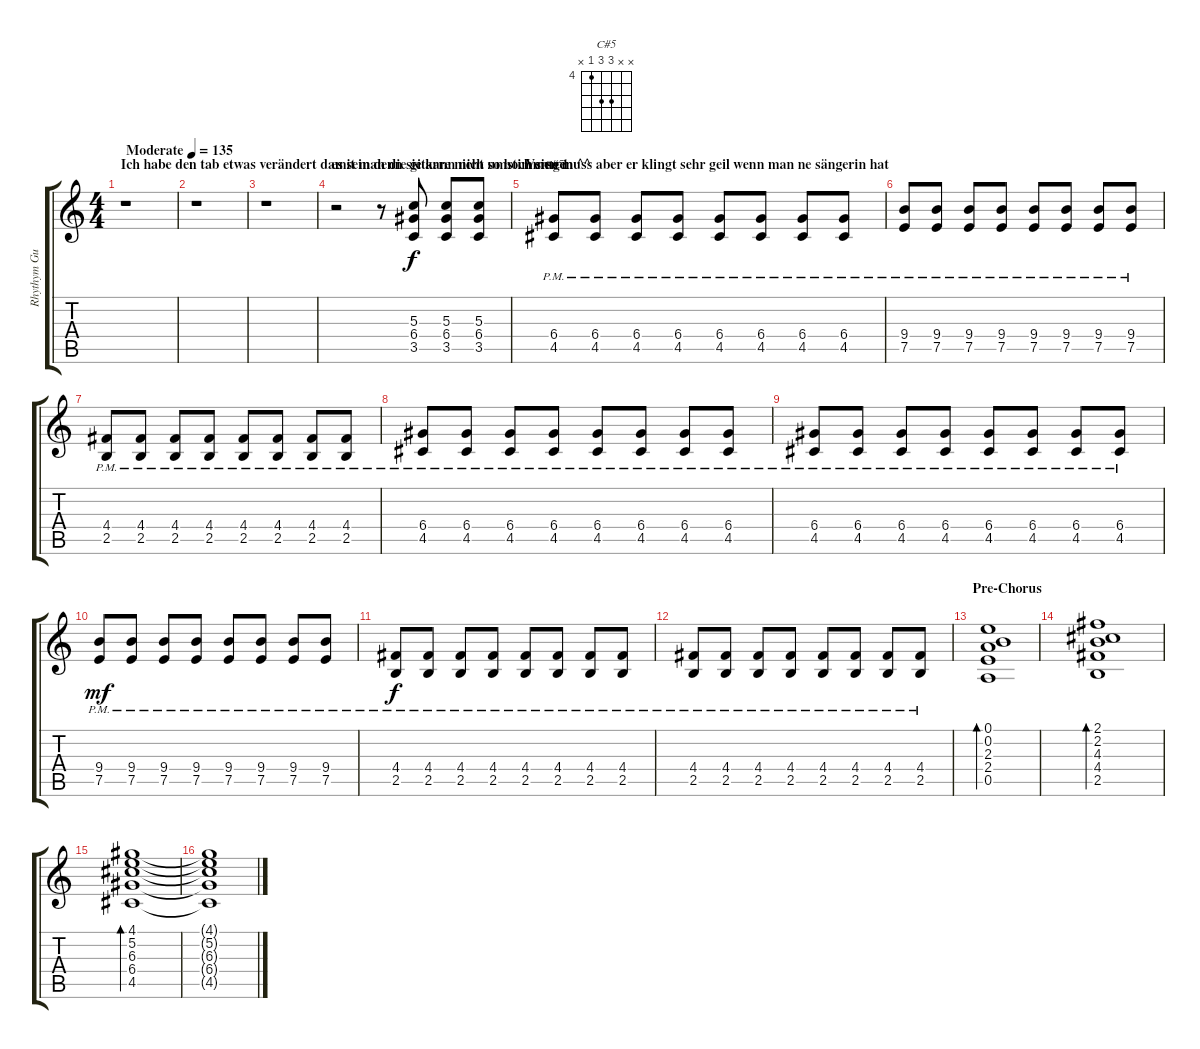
\track ("Rhythym Guitar (R)" "Rhythym Gu") {instrument acousticguitarsteel}
\staff {score tabs}
\tuning (E4 B3 G3 D3 A2 E2) {hide}
\chord ("C#5" x x 6 6 4 x) {firstfret 4}
\ts (4 4)
\section ("" "Ich habe den tab etwas verändert damit man die gitarre nicht umstimmen muss aber er klingt sehr geil wenn man ne sängerin hat")
\tempo (135 "Moderate")
\clef g2
\ks c
r.1{dy f instrument acousticguitarsteel} |
r.1 |
r.1 |
\section ("" "es sein denn sie kann nich so hoch singen ^^")
r.2 r.8 (5.3 6.4 3.5).8 (5.3 6.4 3.5).8 (5.3 6.4 3.5).8 |
\section ("" "Verse 1")
(6.4{pm} 4.5{pm}).8{ch "C#5"} (6.4{pm} 4.5{pm}).8 (6.4{pm} 4.5{pm}).8 (6.4{pm} 4.5{pm}).8 (6.4{pm} 4.5{pm}).8 (6.4{pm} 4.5{pm}).8 (6.4{pm} 4.5{pm}).8 (6.4{pm} 4.5{pm}).8 |
(9.4{pm} 7.5{pm}).8 (9.4{pm} 7.5{pm}).8 (9.4{pm} 7.5{pm}).8 (9.4{pm} 7.5{pm}).8 (9.4{pm} 7.5).8 (9.4{pm} 7.5{pm}).8 (9.4{pm} 7.5).8 (9.4{pm} 7.5).8 |
(4.4{pm} 2.5{pm}).8 (4.4{pm} 2.5{pm}).8 (4.4{pm} 2.5{pm}).8 (4.4{pm} 2.5{pm}).8 (4.4{pm} 2.5{pm}).8 (4.4{pm} 2.5{pm}).8 (4.4{pm} 2.5{pm}).8 (4.4{pm} 2.5{pm}).8 |
(6.4{pm} 4.5{pm}).8 (6.4{pm} 4.5{pm}).8 (6.4{pm} 4.5{pm}).8 (6.4{pm} 4.5{pm}).8 (6.4{pm} 4.5{pm}).8 (6.4{pm} 4.5{pm}).8 (6.4{pm} 4.5{pm}).8 (6.4{pm} 4.5{pm}).8 |
(6.4{pm} 4.5{pm}).8 (6.4{pm} 4.5{pm}).8 (6.4{pm} 4.5{pm}).8 (6.4{pm} 4.5{pm}).8 (6.4{pm} 4.5{pm}).8 (6.4{pm} 4.5{pm}).8 (6.4{pm} 4.5{pm}).8 (6.4{pm} 4.5{pm}).8 |
(9.4 7.5{pm}).8{dy mf} (9.4 7.5{pm}).8 (9.4 7.5{pm}).8 (9.4 7.5{pm}).8 (9.4 7.5{pm}).8 (9.4 7.5{pm}).8 (9.4 7.5{pm}).8 (9.4 7.5{pm}).8 |
(4.4{pm} 2.5{pm}).8{dy f} (4.4{pm} 2.5{pm}).8 (4.4{pm} 2.5{pm}).8 (4.4{pm} 2.5{pm}).8 (4.4{pm} 2.5{pm}).8 (4.4{pm} 2.5{pm}).8 (4.4{pm} 2.5{pm}).8 (4.4{pm} 2.5{pm}).8 |
(4.4{pm} 2.5{pm}).8 (4.4{pm} 2.5{pm}).8 (4.4{pm} 2.5{pm}).8 (4.4{pm} 2.5{pm}).8 (4.4{pm} 2.5{pm}).8 (4.4{pm} 2.5{pm}).8 (4.4{pm} 2.5{pm}).8 (4.4{pm} 2.5{pm}).8 |
\section ("" "Pre-Chorus")
(0.1 0.2 2.3 2.4 0.5).1{bd 120} |
(2.1 2.2 4.3 4.4 2.5).1{bd 120} |
(4.1 5.2 6.3 6.4 4.5).1{bd 120} |
(4.1{t} 5.2{t} 6.3{t} 6.4{t} 4.5{t}).1
